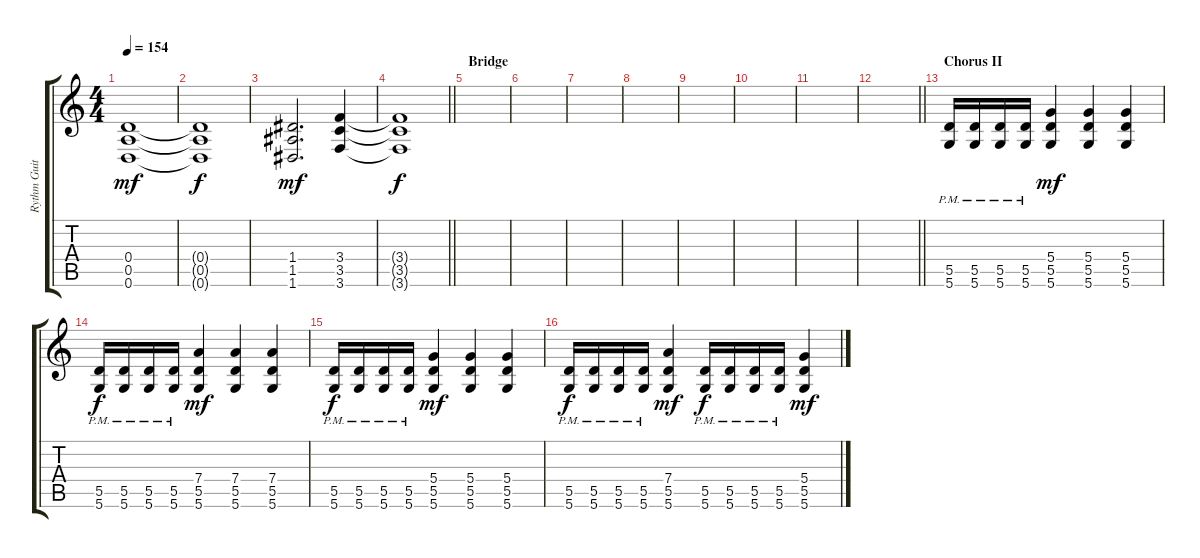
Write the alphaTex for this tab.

\track ("Rythm Guitar" "Rythm Guit") {instrument distortionguitar}
\staff {score tabs}
\tuning (E4 B3 G3 D3 A2 D2) {hide}
\ts (4 4)
\tempo 154
\clef g2
\ks c
(0.4 0.5 0.6).1{dy mf} |
(0.4{t} 0.5{t} 0.6{t}).1{dy f} |
(1.4 1.5 1.6).2{d dy mf} (3.4 3.5 3.6).4 |
\barLineRight lightlight
(3.4{t} 3.5{t} 3.6{t}).1{dy f} |
\section ("" "Bridge")
|
|
|
|
|
|
|
\barLineRight lightlight
|
\section ("" "Chorus II")
(5.5{pm} 5.6{pm}).16 (5.5{pm} 5.6{pm}).16 (5.5{pm} 5.6{pm}).16 (5.5{pm} 5.6{pm}).16 (5.4 5.5 5.6).4{dy mf} (5.4 5.5 5.6).4 (5.4 5.5 5.6).4 |
(5.5{pm} 5.6{pm}).16{dy f} (5.5{pm} 5.6{pm}).16 (5.5{pm} 5.6{pm}).16 (5.5{pm} 5.6{pm}).16 (7.4 5.5 5.6).4{dy mf} (7.4 5.5 5.6).4 (7.4 5.5 5.6).4 |
(5.5{pm} 5.6{pm}).16{dy f} (5.5{pm} 5.6{pm}).16 (5.5{pm} 5.6{pm}).16 (5.5{pm} 5.6{pm}).16 (5.4 5.5 5.6).4{dy mf} (5.4 5.5 5.6).4 (5.4 5.5 5.6).4 |
(5.5{pm} 5.6{pm}).16{dy f} (5.5{pm} 5.6{pm}).16 (5.5{pm} 5.6{pm}).16 (5.5{pm} 5.6{pm}).16 (7.4 5.5 5.6).4{dy mf} (5.5{pm} 5.6{pm}).16{dy f} (5.5{pm} 5.6{pm}).16 (5.5{pm} 5.6{pm}).16 (5.5{pm} 5.6{pm}).16 (5.4 5.5 5.6).4{dy mf}
